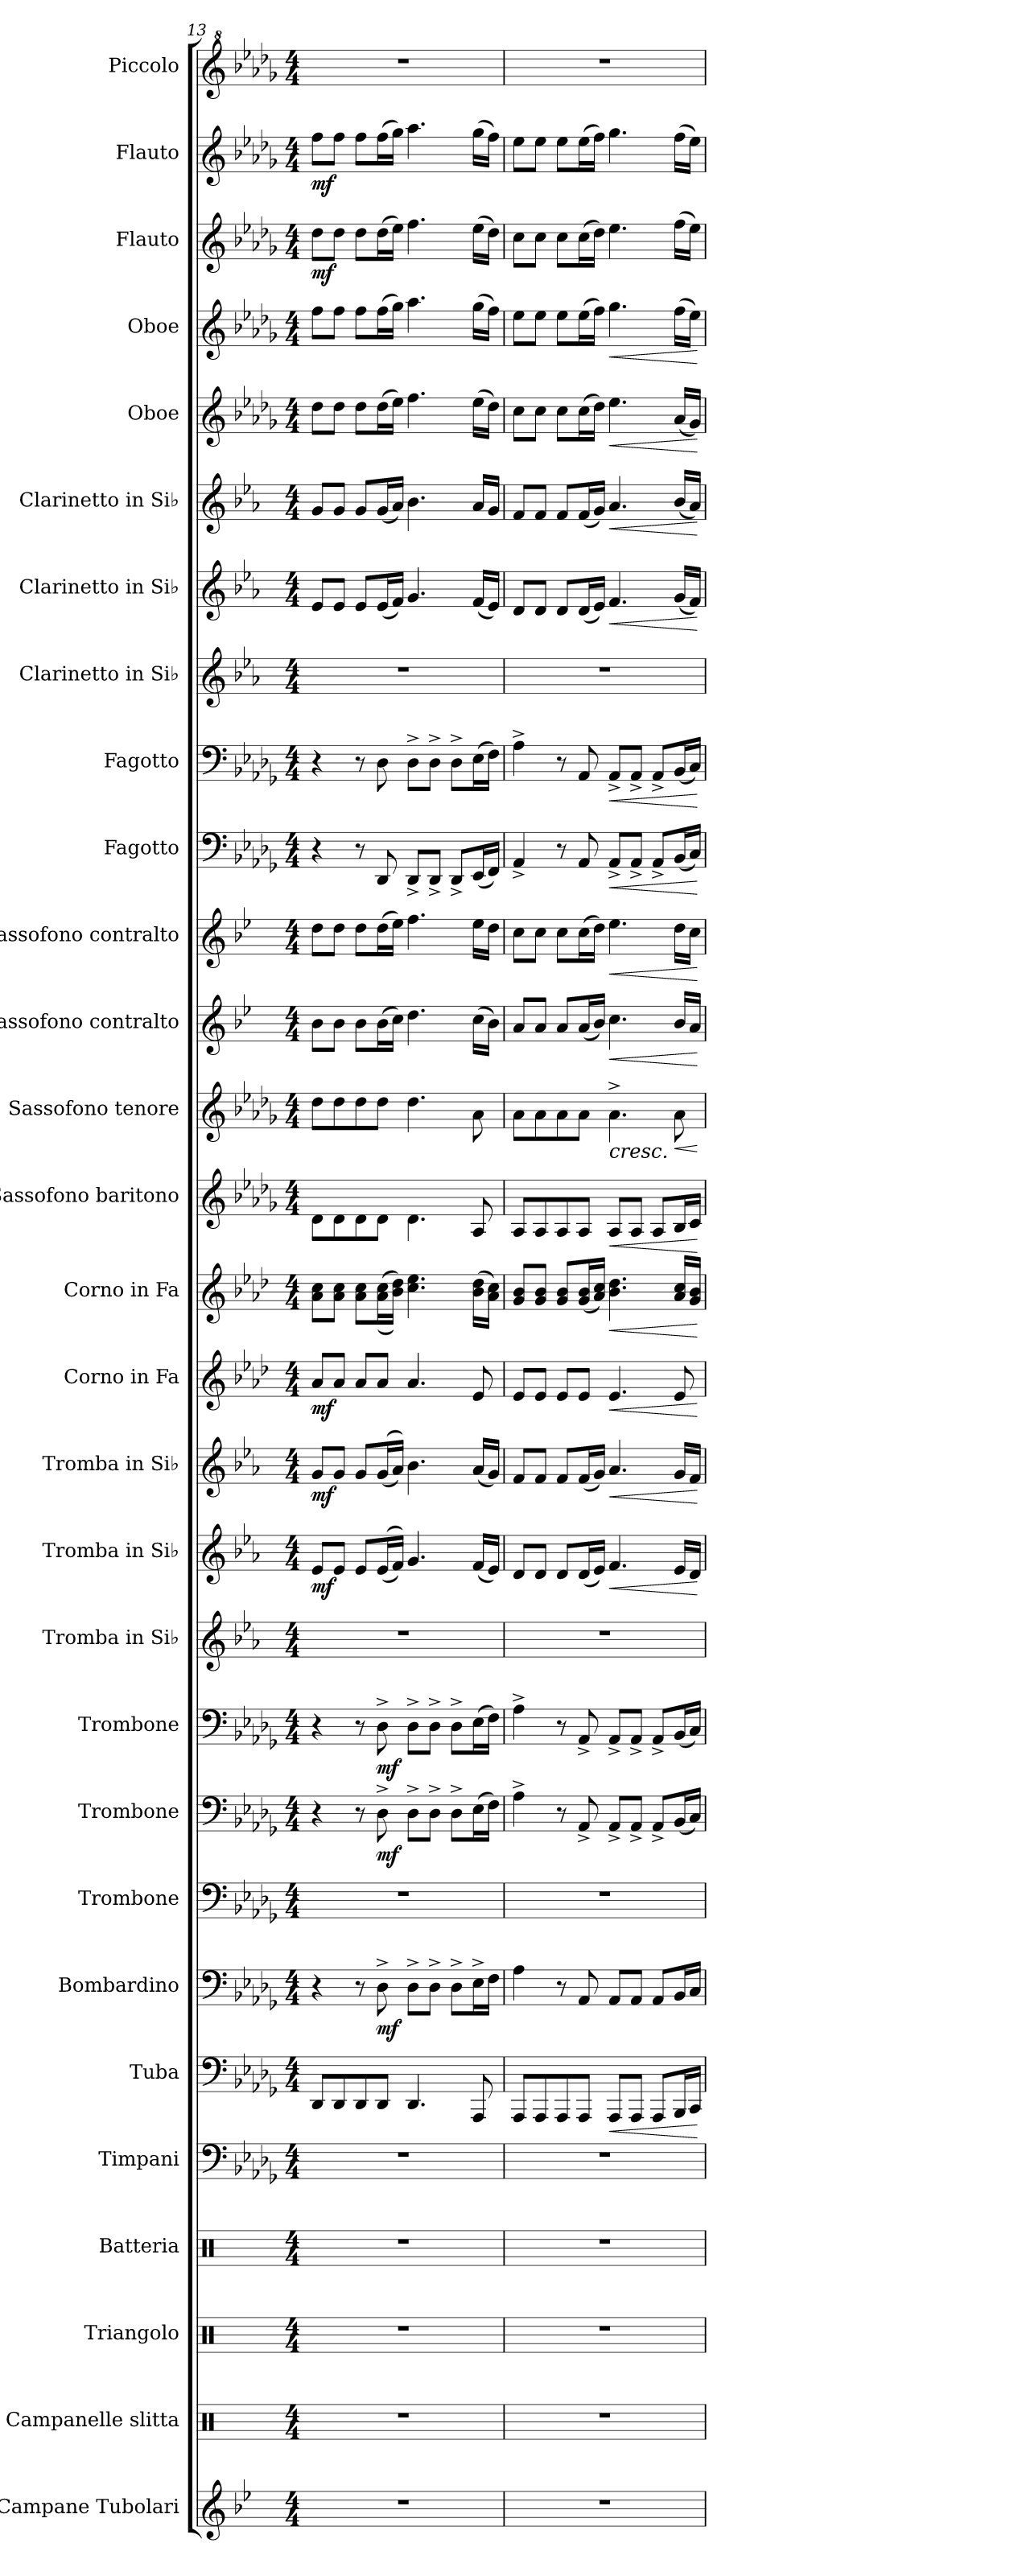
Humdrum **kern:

**kern	**kern	**kern	**kern	**kern	**kern	**dynam	**kern	**dynam	**kern	**kern	**dynam	**kern	**dynam	**kern	**kern	**dynam	**kern	**dynam	**kern	**dynam	**kern	**dynam	**kern	**dynam	**kern	**dynam	**kern	**dynam	**kern	**dynam	**kern	**dynam	**kern	**dynam	**kern	**kern	**dynam	**kern	**dynam	**kern	**dynam	**kern	**dynam	**kern	**dynam	**kern	**dynam	**kern
*part29	*part28	*part27	*part26	*part25	*part24	*part24	*part23	*part23	*part22	*part21	*part21	*part20	*part20	*part19	*part18	*part18	*part17	*part17	*part16	*part16	*part15	*part15	*part14	*part14	*part13	*part13	*part12	*part12	*part11	*part11	*part10	*part10	*part9	*part9	*part8	*part7	*part7	*part6	*part6	*part5	*part5	*part4	*part4	*part3	*part3	*part2	*part2	*part1
*staff29	*staff28	*staff27	*staff26	*staff25	*staff24	*staff24	*staff23	*staff23	*staff22	*staff21	*staff21	*staff20	*staff20	*staff19	*staff18	*staff18	*staff17	*staff17	*staff16	*staff16	*staff15	*staff15	*staff14	*staff14	*staff13	*staff13	*staff12	*staff12	*staff11	*staff11	*staff10	*staff10	*staff9	*staff9	*staff8	*staff7	*staff7	*staff6	*staff6	*staff5	*staff5	*staff4	*staff4	*staff3	*staff3	*staff2	*staff2	*staff1
*I"Campane Tubolari	*I"Campanelle slitta	*I"Triangolo	*I"Batteria	*I"Timpani	*I"Tuba	*	*I"Bombardino	*	*I"Trombone	*I"Trombone	*	*I"Trombone	*	*I"Tromba in Si♭	*I"Tromba in Si♭	*	*I"Tromba in Si♭	*	*I"Corno in Fa	*	*I"Corno in Fa	*	*I"Sassofono baritono	*	*I"Sassofono tenore	*	*I"Sassofono contralto	*	*I"Sassofono contralto	*	*I"Fagotto	*	*I"Fagotto	*	*I"Clarinetto in Si♭	*I"Clarinetto in Si♭	*	*I"Clarinetto in Si♭	*	*I"Oboe	*	*I"Oboe	*	*I"Flauto	*	*I"Flauto	*	*I"Piccolo
*I'Camp. tb.	*	*I'Triang.	*I'Batt.	*I'Timp.	*I'Tba.	*	*	*	*I'Tbn.	*I'Tbn.	*	*I'Tbn.	*	*I'Tr. Si♭	*I'Tr. Si♭	*	*I'Tr. Si♭	*	*I'Cor. Fa	*	*I'Cor. Fa	*	*	*	*	*	*	*	*	*	*I'Fag.	*	*I'Fag.	*	*I'Cl. Si♭	*I'Cl. Si♭	*	*I'Cl. Si♭	*	*I'Ob.	*	*I'Ob.	*	*I'Fl.	*	*I'Fl.	*	*
*clefG2	*clefX	*clefX	*clefX	*clefF4	*clefF4	*	*clefF4	*	*clefF4	*clefF4	*	*clefF4	*	*clefG2	*clefG2	*	*clefG2	*	*clefG2	*	*clefG2	*	*clefG2	*	*clefG2	*	*clefG2	*	*clefG2	*	*clefF4	*	*clefF4	*	*clefG2	*clefG2	*	*clefG2	*	*clefG2	*	*clefG2	*	*clefG2	*	*clefG2	*	*clefG^2
*	*	*	*	*	*	*	*	*	*	*	*	*	*	*ITrd1c2	*ITrd1c2	*	*ITrd1c2	*	*ITrd4c7	*	*ITrd4c7	*	*ITrd12c21	*	*ITrd8c14	*	*ITrd5c9	*	*ITrd5c9	*	*	*	*	*	*ITrd1c2	*ITrd1c2	*	*ITrd1c2	*	*	*	*	*	*	*	*	*	*ITrd-7c-12
*k[b-e-]	*k[]	*k[]	*k[]	*k[b-e-a-d-g-]	*k[b-e-a-d-g-]	*	*k[b-e-a-d-g-]	*	*k[b-e-a-d-g-]	*k[b-e-a-d-g-]	*	*k[b-e-a-d-g-]	*	*k[b-e-a-d-g-]	*k[b-e-a-d-g-]	*	*k[b-e-a-d-g-]	*	*k[b-e-a-d-g-]	*	*k[b-e-a-d-g-]	*	*k[b-e-a-d-g-]	*	*k[b-e-a-d-g-]	*	*k[b-e-a-d-g-]	*	*k[b-e-a-d-g-]	*	*k[b-e-a-d-g-]	*	*k[b-e-a-d-g-]	*	*k[b-e-a-d-g-]	*k[b-e-a-d-g-]	*	*k[b-e-a-d-g-]	*	*k[b-e-a-d-g-]	*	*k[b-e-a-d-g-]	*	*k[b-e-a-d-g-]	*	*k[b-e-a-d-g-]	*	*k[b-e-a-d-g-]
*M4/4	*M4/4	*M4/4	*M4/4	*M4/4	*M4/4	*	*M4/4	*	*M4/4	*M4/4	*	*M4/4	*	*M4/4	*M4/4	*	*M4/4	*	*M4/4	*	*M4/4	*	*M4/4	*	*M4/4	*	*M4/4	*	*M4/4	*	*M4/4	*	*M4/4	*	*M4/4	*M4/4	*	*M4/4	*	*M4/4	*	*M4/4	*	*M4/4	*	*M4/4	*	*M4/4
=13	=13	=13	=13	=13	=13	=13	=13	=13	=13	=13	=13	=13	=13	=13	=13	=13	=13	=13	=13	=13	=13	=13	=13	=13	=13	=13	=13	=13	=13	=13	=13	=13	=13	=13	=13	=13	=13	=13	=13	=13	=13	=13	=13	=13	=13	=13	=13	=13
!	!	!	!	!	!	!	!	!	!	!	!	!	!	!	!	!LO:DY:b	!	!LO:DY:b	!	!LO:DY:b	!	!LO:DY:b	!	!	!	!	!	!	!	!	!	!	!	!	!	!	!	!	!	!	!	!	!	!	!	!	!	!
!	!	!	!	!	!	!	!	!	!	!	!	!	!	!	!	!	!	!	!	!	!	!LO:DY:n=1:b	!	!	!	!	!	!	!	!	!	!	!	!	!	!	!	!	!	!	!	!	!	!	!LO:DY:b	!	!LO:DY:b	!
1r	1r	1r	1r	1r	8DD-/L	.	4r	.	1r	4r	.	4r	.	1r	8d-/L	mf	8f/L	mf	8d-/L	mf	8d-\ 8f\L	mf mf	8D-\L	.	8d-\L	.	8d-\L	.	8f\L	.	4r	.	4r	.	1r	8d-/L	.	8f/L	.	8dd-\L	.	8ff\L	.	8dd-\L	mf	8ff\L	mf	1r
.	.	.	.	.	8DD-/	.	.	.	.	.	.	.	.	.	8d-/J	.	8f/J	.	8d-/J	.	8d-\ 8f\J	.	8D-\	.	8d-\	.	8d-\J	.	8f\J	.	.	.	.	.	.	8d-/J	.	8f/J	.	8dd-\J	.	8ff\J	.	8dd-\J	.	8ff\J	.	.
.	.	.	.	.	8DD-/	.	8r	.	.	8r	.	8r	.	.	8d-/L	.	8f/L	.	8d-/L	.	8d-\ 8f\L	.	8D-\	.	8d-\	.	8d-\L	.	8f\L	.	8r	.	8r	.	.	8d-/L	.	8f/L	.	8dd-\L	.	8ff\L	.	8dd-\L	.	8ff\L	.	.
!	!	!	!	!	!	!	!	!LO:DY:b	!	!	!LO:DY:b	!	!LO:DY:b	!	!	!	!	!	!	!	!	!	!	!	!	!	!	!	!	!	!	!	!	!	!	!	!	!	!	!	!	!	!	!	!	!	!	!
.	.	.	.	.	8DD-/J	.	8D-^\	mf	.	8D-^\	mf	8D-^\	mf	.	((16d-/L	.	((16f/L	.	8d-/J	.	((16d-\ 16f\L	.	8D-\J	.	8d-\J	.	(16d-\L	.	(16f\L	.	8DD-/	.	8D-\	.	.	(16d-/L	.	(16f/L	.	(16dd-\L	.	(16ff\L	.	(16dd-\L	.	(16ff\L	.	.
.	.	.	.	.	.	.	.	.	.	.	.	.	.	.	16e-/JJ))	.	16g-/JJ))	.	.	.	16e-\ 16g-\JJ))	.	.	.	.	.	16e-\JJ)	.	16g-\JJ)	.	.	.	.	.	.	16e-/JJ)	.	16g-/JJ)	.	16ee-\JJ)	.	16gg-\JJ)	.	16ee-\JJ)	.	16gg-\JJ)	.	.
.	.	.	.	.	4.DD-/	.	8D-^\L	.	.	8D-^\L	.	8D-^\L	.	.	4.f/	.	4.a-\	.	4.d-/	.	4.f\ 4.a-\	.	4.D-\	.	4.d-\	.	4.f\	.	4.a-\	.	8DD-^/L	.	8D-^\L	.	.	4.f/	.	4.a-\	.	4.ff\	.	4.aa-\	.	4.ff\	.	4.aa-\	.	.
.	.	.	.	.	.	.	8D-^\J	.	.	8D-^\J	.	8D-^\J	.	.	.	.	.	.	.	.	.	.	.	.	.	.	.	.	.	.	8DD-^/J	.	8D-^\J	.	.	.	.	.	.	.	.	.	.	.	.	.	.	.
.	.	.	.	.	.	.	8D-^\L	.	.	8D-^\L	.	8D-^\L	.	.	.	.	.	.	.	.	.	.	.	.	.	.	.	.	.	.	8DD-^/L	.	8D-^\L	.	.	.	.	.	.	.	.	.	.	.	.	.	.	.
.	.	.	.	.	8AAA-/	.	16E-^\L	.	.	(16E-\L	.	(16E-\L	.	.	(16e-/LL	.	(16g-/LL	.	8A-/	.	(16e-\ 16g-\LL	.	8AA-/	.	8A-\	.	(16e-\LL	.	16g-\LL	.	(16EE-/L	.	(16E-\L	.	.	(16e-/LL	.	16g-/LL	.	(16ee-\LL	.	(16gg-\LL	.	(16ee-\LL	.	(16gg-\LL	.	.
.	.	.	.	.	.	.	16F\JJ	.	.	16F\JJ)	.	16F\JJ)	.	.	16d-/JJ)	.	16f/JJ)	.	.	.	16d-\ 16f\JJ)	.	.	.	.	.	16d-\JJ)	.	16f\JJ	.	16FF/JJ)	.	16F\JJ)	.	.	16d-/JJ)	.	16f/JJ	.	16dd-\JJ)	.	16ff\JJ)	.	16dd-\JJ)	.	16ff\JJ)	.	.
=14	=14	=14	=14	=14	=14	=14	=14	=14	=14	=14	=14	=14	=14	=14	=14	=14	=14	=14	=14	=14	=14	=14	=14	=14	=14	=14	=14	=14	=14	=14	=14	=14	=14	=14	=14	=14	=14	=14	=14	=14	=14	=14	=14	=14	=14	=14	=14	=14
1r	1r	1r	1r	1r	8AAA-/L	.	4A-\	.	1r	4A-^\	.	4A-^\	.	1r	8c/L	.	8e-/L	.	8A-/L	.	8c/ 8e-/L	.	8AA-/L	.	8A-\L	.	8c/L	.	8e-\L	.	4AA-^/	.	4A-^\	.	1r	8c/L	.	8e-/L	.	8cc\L	.	8ee-\L	.	8cc\L	.	8ee-\L	.	1r
.	.	.	.	.	8AAA-/	.	.	.	.	.	.	.	.	.	8c/J	.	8e-/J	.	8A-/J	.	8c/ 8e-/J	.	8AA-/	.	8A-\	.	8c/J	.	8e-\J	.	.	.	.	.	.	8c/J	.	8e-/J	.	8cc\J	.	8ee-\J	.	8cc\J	.	8ee-\J	.	.
.	.	.	.	.	8AAA-/	.	8r	.	.	8r	.	8r	.	.	8c/L	.	8e-/L	.	8A-/L	.	8c/ 8e-/L	.	8AA-/	.	8A-\	.	8c/L	.	8e-\L	.	8r	.	8r	.	.	8c/L	.	8e-/L	.	8cc\L	.	8ee-\L	.	8cc\L	.	8ee-\L	.	.
.	.	.	.	.	8AAA-/J	.	8AA-/	.	.	8AA-^/	.	8AA-^/	.	.	(16c/L	.	(16e-/L	.	8A-/J	.	(16c/ 16e-/L	.	8AA-/J	.	8A-\J	.	(16c/L	.	(16e-\L	.	8AA-/	.	8AA-/	.	.	(16c/L	.	(16e-/L	.	(16cc\L	.	(16ee-\L	.	(16cc\L	.	(16ee-\L	.	.
.	.	.	.	.	.	.	.	.	.	.	.	.	.	.	16d-/JJ)	.	16f/JJ)	.	.	.	16d-/ 16f/JJ)	.	.	.	.	.	16d-/JJ)	.	16f\JJ)	.	.	.	.	.	.	16d-/JJ)	.	16f/JJ)	.	16dd-\JJ)	.	16ff\JJ)	.	16dd-\JJ)	.	16ff\JJ)	.	.
!	!	!	!	!	!	!LO:HP:b	!	!	!	!	!	!	!	!	!	!LO:HP:b	!	!LO:HP:b	!	!LO:HP:b	!	!LO:HP:b	!	!LO:HP:b	!	!LO:HP:b	!	!LO:HP:b	!	!LO:HP:b	!	!LO:HP:b	!	!LO:HP:b	!	!	!LO:HP:b	!	!LO:HP:b	!	!LO:HP:b	!	!LO:HP:b	!	!	!	!	!
.	.	.	.	.	8AAA-/L	<	8AA-/L	.	.	8AA-^/L	.	8AA-^/L	.	.	4.e-/	<	4.g-/	<	4.A-/	<	4.e-\ 4.g-\	<	8AA-/L	<	4.A-^\	<	4.e-\	<	4.g-\	<	8AA-^/L	<	8AA-^/L	<	.	4.e-/	<	4.g-/	<	4.ee-\	<	4.gg-\	<	4.ee-\	.	4.gg-\	.	.
.	.	.	.	.	8AAA-/J	.	8AA-/J	.	.	8AA-^/J	.	8AA-^/J	.	.	.	.	.	.	.	.	.	.	8AA-/J	.	.	.	.	.	.	.	8AA-^/J	.	8AA-^/J	.	.	.	.	.	.	.	.	.	.	.	.	.	.	.
.	.	.	.	.	8AAA-/L	.	8AA-/L	.	.	8AA-^/L	.	8AA-^/L	.	.	.	.	.	.	.	.	.	.	8AA-/L	.	.	.	.	.	.	.	8AA-^/L	.	8AA-^/L	.	.	.	.	.	.	.	.	.	.	.	.	.	.	.
!	!	!	!	!	!	!	!	!	!	!	!	!	!	!	!	!	!	!	!	!	!	!	!	!	!	!LO:HP:b	!	!	!	!	!	!	!	!	!	!	!	!	!	!	!	!	!	!	!	!	!	!
.	.	.	.	.	16BBB-/L	.	16BB-/L	.	.	(16BB-/L	.	(16BB-/L	.	.	16d-/LL	.	16f/LL	.	8A-/	.	16d-/ 16f/LL	.	16BB-/L	.	8A-\	<	16d-/LL	.	16f\LL	.	(16BB-/L	.	(16BB-/L	.	.	(16f/LL	.	(16a-/LL	.	(16a-/LL	.	(16ff\LL	.	(16ff\LL	.	(16ff\LL	.	.
.	.	.	.	.	16CC/JJ	.	16C/JJ	.	.	16C/JJ)	.	16C/JJ)	.	.	16c/JJ	.	16e-/JJ	.	.	.	16c/ 16e-/JJ	.	16C/JJ	.	.	.	16c/JJ	.	16e-\JJ	.	16C/JJ)	.	16C/JJ)	.	.	16e-/JJ)	.	16g-/JJ)	.	16g-/JJ)	.	16ee-\JJ)	.	16ee-\JJ)	.	16ee-\JJ)	.	.
.	.	.	.	.	.	[	.	.	.	.	.	.	.	.	.	[	.	[	.	[	.	[	.	[	.	[ [	.	[	.	[	.	[	.	[	.	.	[	.	[	.	[	.	[	.	.	.	.	.
=	=	=	=	=	=	=	=	=	=	=	=	=	=	=	=	=	=	=	=	=	=	=	=	=	=	=	=	=	=	=	=	=	=	=	=	=	=	=	=	=	=	=	=	=	=	=	=	=
*-	*-	*-	*-	*-	*-	*-	*-	*-	*-	*-	*-	*-	*-	*-	*-	*-	*-	*-	*-	*-	*-	*-	*-	*-	*-	*-	*-	*-	*-	*-	*-	*-	*-	*-	*-	*-	*-	*-	*-	*-	*-	*-	*-	*-	*-	*-	*-	*-
